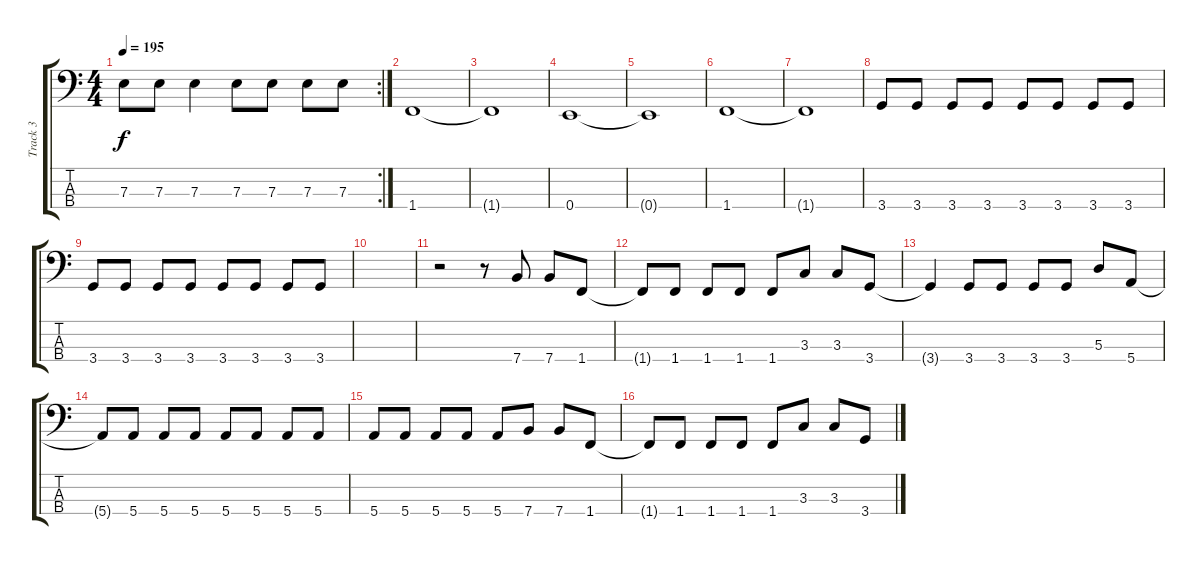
\track ("Track 3" "Track 3") {instrument electricbassfinger}
\staff {score tabs}
\tuning (G2 D2 A1 E1) {hide}
\rc 2
\ts (4 4)
\tempo 195
\clef f4
\ks c
7.3{t}.8{dy f} 7.3.8 7.3.4 7.3.8 7.3.8 7.3.8 7.3.8 |
1.4.1 |
1.4{t}.1 |
0.4.1 |
0.4{t}.1 |
1.4.1 |
1.4{t}.1 |
3.4.8 3.4.8 3.4.8 3.4.8 3.4.8 3.4.8 3.4.8 3.4.8 |
3.4.8 3.4.8 3.4.8 3.4.8 3.4.8 3.4.8 3.4.8 3.4.8 |
|
r.2 r.8 7.4.8 7.4.8 1.4.8 |
1.4{t}.8 1.4.8 1.4.8 1.4.8 1.4.8 3.3.8 3.3.8 3.4.8 |
3.4{t}.4 3.4.8 3.4.8 3.4.8 3.4.8 5.3.8 5.4.8 |
5.4{t}.8 5.4.8 5.4.8 5.4.8 5.4.8 5.4.8 5.4.8 5.4.8 |
5.4.8 5.4.8 5.4.8 5.4.8 5.4.8 7.4.8 7.4.8 1.4.8 |
1.4{t}.8 1.4.8 1.4.8 1.4.8 1.4.8 3.3.8 3.3.8 3.4.8
